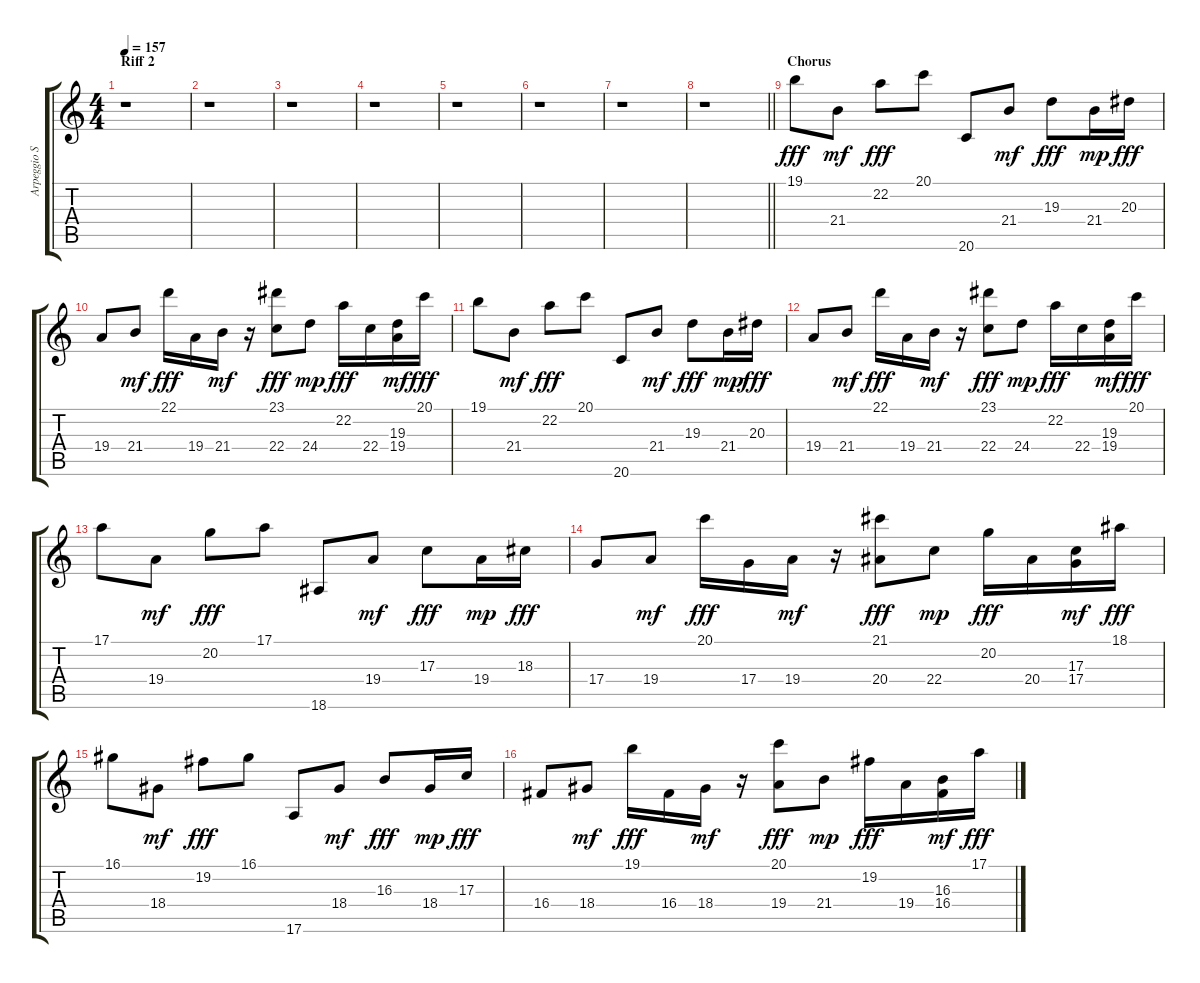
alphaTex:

\track ("Arpeggio Sitar" "Arpeggio S") {instrument sitar}
\staff {score tabs}
\tuning (E4 B3 G3 D3 A2 E2) {hide}
\ts (4 4)
\section ("" "Riff 2")
\tempo 157
\clef g2
\ks c
r.1{dy fff} |
r.1 |
r.1 |
r.1 |
r.1 |
r.1 |
r.1 |
\barLineRight lightlight
r.1 |
\section ("" "Chorus")
19.1.8 21.4.8{dy mf} 22.2.8{dy fff} 20.1.8 20.6.8 21.4.8{dy mf} 19.3.8{dy fff} 21.4.16{dy mp} 20.3.16{dy fff} |
19.4.8 21.4.8{dy mf} 22.1.16{dy fff} 19.4.16 21.4.16{dy mf} r.16 (23.1 22.4).8{dy fff} 24.4.8{dy mp} 22.2.16{dy fff} 22.4.16 (19.3 19.4).16{dy mf} 20.1.16{dy fff} |
19.1.8 21.4.8{dy mf} 22.2.8{dy fff} 20.1.8 20.6.8 21.4.8{dy mf} 19.3.8{dy fff} 21.4.16{dy mp} 20.3.16{dy fff} |
19.4.8 21.4.8{dy mf} 22.1.16{dy fff} 19.4.16 21.4.16{dy mf} r.16 (23.1 22.4).8{dy fff} 24.4.8{dy mp} 22.2.16{dy fff} 22.4.16 (19.3 19.4).16{dy mf} 20.1.16{dy fff} |
17.1.8 19.4.8{dy mf} 20.2.8{dy fff} 17.1.8 18.6.8 19.4.8{dy mf} 17.3.8{dy fff} 19.4.16{dy mp} 18.3.16{dy fff} |
17.4.8 19.4.8{dy mf} 20.1.16{dy fff} 17.4.16 19.4.16{dy mf} r.16 (21.1 20.4).8{dy fff} 22.4.8{dy mp} 20.2.16{dy fff} 20.4.16 (17.3 17.4).16{dy mf} 18.1.16{dy fff} |
16.1.8 18.4.8{dy mf} 19.2.8{dy fff} 16.1.8 17.6.8 18.4.8{dy mf} 16.3.8{dy fff} 18.4.16{dy mp} 17.3.16{dy fff} |
16.4.8 18.4.8{dy mf} 19.1.16{dy fff} 16.4.16 18.4.16{dy mf} r.16 (20.1 19.4).8{dy fff} 21.4.8{dy mp} 19.2.16{dy fff} 19.4.16 (16.3 16.4).16{dy mf} 17.1.16{dy fff}
